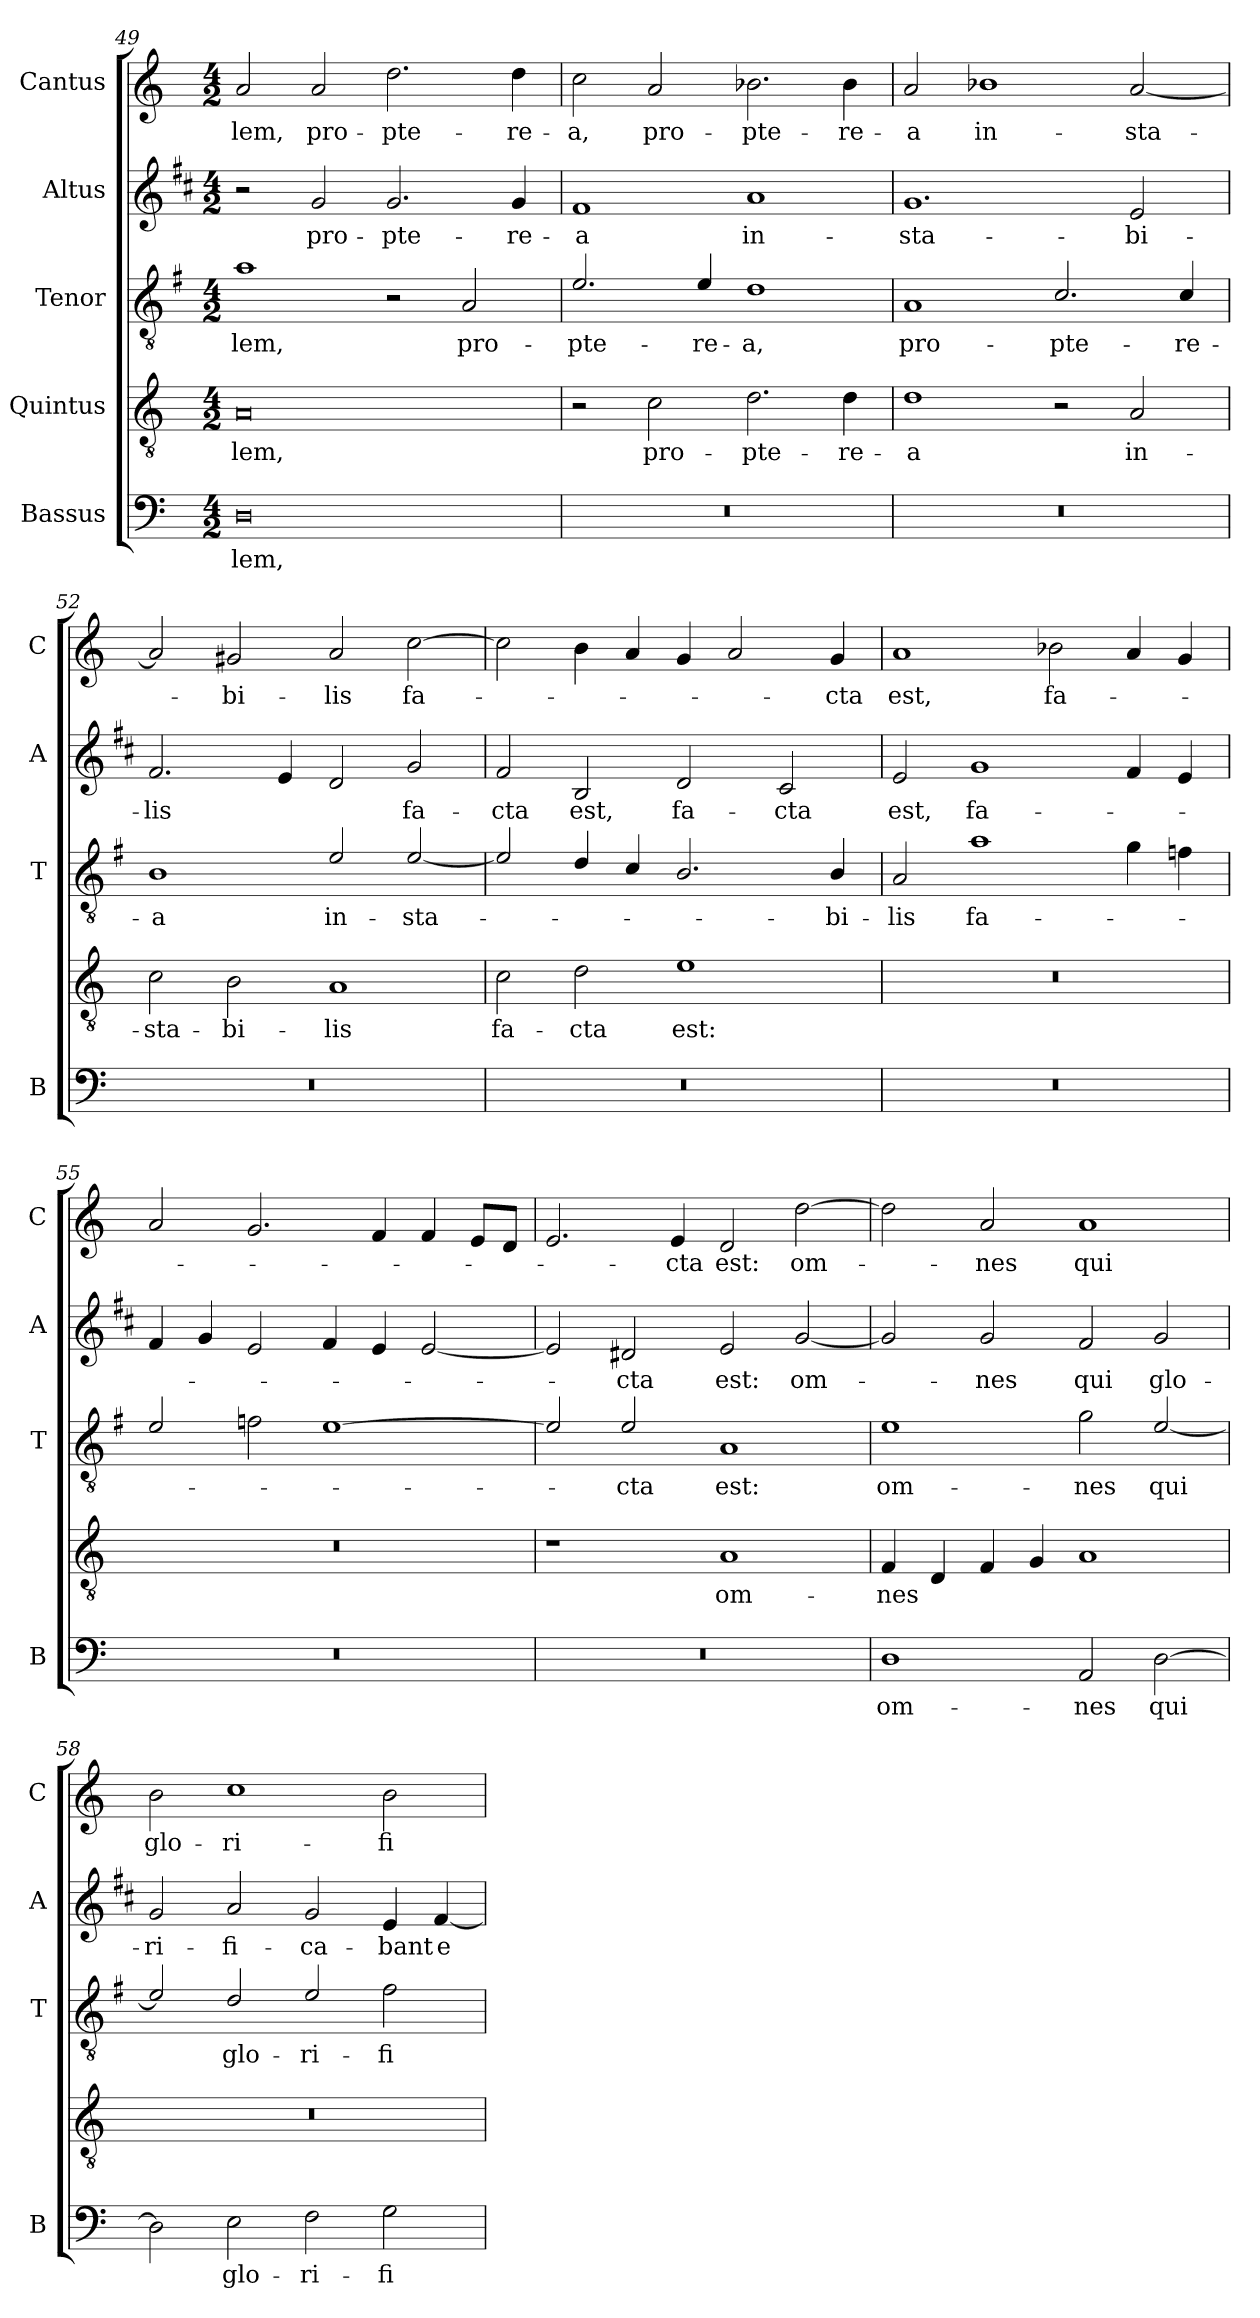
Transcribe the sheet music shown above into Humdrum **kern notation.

**kern	**text	**kern	**text	**kern	**text	**kern	**text	**kern	**text
*part5	*part5	*part4	*part4	*part3	*part3	*part2	*part2	*part1	*part1
*staff5	*staff5	*staff4	*staff4	*staff3	*staff3	*staff2	*staff2	*staff1	*staff1
*I"Bassus	*	*I"Quintus	*	*I"Tenor	*	*I"Altus	*	*I"Cantus	*
*I'B	*	*	*	*I'T	*	*I'A	*	*I'C	*
*clefF4	*	*clefGv2	*	*clefGv2	*	*clefG2	*	*clefG2	*
*	*	*	*	*ITrd4c7	*	*ITrd1c2	*	*	*
*k[]	*	*k[]	*	*k[]	*	*k[]	*	*k[]	*
*C:	*	*C:	*	*C:	*	*C:	*	*C:	*
*M4/2	*	*M4/2	*	*M4/2	*	*M4/2	*	*M4/2	*
=49	=49	=49	=49	=49	=49	=49	=49	=49	=49
!	!LO:LY:b	!	!LO:LY:b	!	!LO:LY:b	!	!	!	!LO:LY:b
0D	-lem,	0A	-lem,	1d	-lem,	2r	.	2a/	-lem,
!	!	!	!	!	!	!	!LO:LY:b	!	!LO:LY:b
.	.	.	.	.	.	2f/	pro-	2a/	pro-
!	!	!	!	!	!	!	!LO:LY:b	!	!LO:LY:b
.	.	.	.	2r	.	2.f/	-pte-	2.dd\	-pte-
!	!	!	!	!	!LO:LY:b	!	!	!	!
.	.	.	.	2D/	pro-	.	.	.	.
!	!	!	!	!	!	!	!LO:LY:b	!	!LO:LY:b
.	.	.	.	.	.	4f/	-re-	4dd\	-re-
=50	=50	=50	=50	=50	=50	=50	=50	=50	=50
!	!	!	!	!	!LO:LY:b	!	!LO:LY:b	!	!LO:LY:b
0r	.	2r	.	2.A/	-pte-	1e	-a	2cc\	-a,
!	!	!	!LO:LY:b	!	!	!	!	!	!LO:LY:b
.	.	2c\	pro-	.	.	.	.	2a/	pro-
!	!	!	!	!	!LO:LY:b	!	!	!	!
.	.	.	.	4A/	-re-	.	.	.	.
!	!	!	!LO:LY:b	!	!LO:LY:b	!	!LO:LY:b	!	!LO:LY:b
.	.	2.d\	-pte-	1G	-a,	1g	in-	2.b-X\	-pte-
!	!	!	!LO:LY:b	!	!	!	!	!	!LO:LY:b
.	.	4d\	-re-	.	.	.	.	4b-\	-re-
=51	=51	=51	=51	=51	=51	=51	=51	=51	=51
!	!	!	!LO:LY:b	!	!LO:LY:b	!	!LO:LY:b	!	!LO:LY:b
0r	.	1d	-a	1D	pro-	1.f	-sta-	2a/	-a
!	!	!	!	!	!	!	!	!	!LO:LY:b
.	.	.	.	.	.	.	.	1b-X	in-
!	!	!	!	!	!LO:LY:b	!	!	!	!
.	.	2r	.	2.F/	-pte-	.	.	.	.
!	!	!	!LO:LY:b	!	!	!	!LO:LY:b	!	!LO:LY:b
.	.	2A/	in-	.	.	2d/	-bi-	[2a/	-sta-
!	!	!	!	!	!LO:LY:b	!	!	!	!
.	.	.	.	4F/	-re-	.	.	.	.
=52	=52	=52	=52	=52	=52	=52	=52	=52	=52
!	!	!	!LO:LY:b	!	!LO:LY:b	!	!LO:LY:b	!	!
0r	.	2c\	-sta-	1E	-a	2.e/	-lis	2a/]	.
!	!	!	!LO:LY:b	!	!	!	!	!	!LO:LY:b
.	.	2B\	-bi-	.	.	.	.	2g#X/	-bi-
.	.	.	.	.	.	4d/	.	.	.
!	!	!	!LO:LY:b	!	!LO:LY:b	!	!	!	!LO:LY:b
.	.	1A	-lis	2A/	in-	2c/	.	2a/	-lis
!	!	!	!	!	!LO:LY:b	!	!LO:LY:b	!	!LO:LY:b
.	.	.	.	[2A/	-sta-	2f/	fa-	[2cc\	fa-
=53	=53	=53	=53	=53	=53	=53	=53	=53	=53
!	!	!	!LO:LY:b	!	!	!	!LO:LY:b	!	!
0r	.	2c\	fa-	2A/]	.	2e/	-cta	2cc\]	.
!	!	!	!LO:LY:b	!	!	!	!LO:LY:b	!	!
.	.	2d\	-cta	4G/	.	2A/	est,	4b\	.
.	.	.	.	4F/	.	.	.	4a/	.
!	!	!	!LO:LY:b	!	!	!	!LO:LY:b	!	!
.	.	1e	est:	2.E/	.	2c/	fa-	4g/	.
.	.	.	.	.	.	.	.	2a/	.
!	!	!	!	!	!	!	!LO:LY:b	!	!
.	.	.	.	.	.	2B/	-cta	.	.
!	!	!	!	!	!LO:LY:b	!	!	!	!LO:LY:b
.	.	.	.	4E/	-bi-	.	.	4g/	-cta
!!LO:LB:g=z
=54	=54	=54	=54	=54	=54	=54	=54	=54	=54
!	!	!	!	!	!LO:LY:b	!	!LO:LY:b	!	!LO:LY:b
0r	.	0r	.	2D/	-lis	2d/	est,	1a	est,
!	!	!	!	!	!LO:LY:b	!	!LO:LY:b	!	!
.	.	.	.	1d	fa-	1f	fa-	.	.
!	!	!	!	!	!	!	!	!	!LO:LY:b
.	.	.	.	.	.	.	.	2b-X\	fa-
.	.	.	.	4c\	.	4e/	.	4a/	.
.	.	.	.	4B-X\	.	4d/	.	4g/	.
=55	=55	=55	=55	=55	=55	=55	=55	=55	=55
0r	.	0r	.	2A/	.	4e/	.	2a/	.
.	.	.	.	.	.	4f/	.	.	.
.	.	.	.	2B-X\	.	2d/	.	2.g/	.
.	.	.	.	[1A	.	4e/	.	.	.
.	.	.	.	.	.	4d/	.	4f/	.
.	.	.	.	.	.	[2d/	.	4f/	.
.	.	.	.	.	.	.	.	8e/L	.
.	.	.	.	.	.	.	.	8d/J	.
=56	=56	=56	=56	=56	=56	=56	=56	=56	=56
0r	.	1r	.	2A/]	.	2d/]	.	2.e/	.
!	!	!	!	!	!LO:LY:b	!	!LO:LY:b	!	!
.	.	.	.	2A/	-cta	2c#X/	-cta	.	.
!	!	!	!	!	!	!	!	!	!LO:LY:b
.	.	.	.	.	.	.	.	4e/	-cta
!	!	!	!LO:LY:b	!	!LO:LY:b	!	!LO:LY:b	!	!LO:LY:b
.	.	1A	om-	1D	est:	2d/	est:	2d/	est:
!	!	!	!	!	!	!	!LO:LY:b	!	!LO:LY:b
.	.	.	.	.	.	[2f/	om-	[2dd\	om-
=57	=57	=57	=57	=57	=57	=57	=57	=57	=57
!	!LO:LY:b	!	!LO:LY:b	!	!LO:LY:b	!	!	!	!
1D	om-	4F/	-nes	1A	om-	2f/]	.	2dd\]	.
.	.	4D/	.	.	.	.	.	.	.
!	!	!	!	!	!	!	!LO:LY:b	!	!LO:LY:b
.	.	4F/	.	.	.	2f/	-nes	2a/	-nes
.	.	4G/	.	.	.	.	.	.	.
!	!LO:LY:b	!	!	!	!LO:LY:b	!	!LO:LY:b	!	!LO:LY:b
2AA/	-nes	1A	.	2c\	-nes	2e/	qui	1a	qui
!	!LO:LY:b	!	!	!	!LO:LY:b	!	!LO:LY:b	!	!
[2D\	qui	.	.	[2A/	qui	2f/	glo-	.	.
=58	=58	=58	=58	=58	=58	=58	=58	=58	=58
!	!	!	!	!	!	!	!LO:LY:b	!	!LO:LY:b
2D\]	.	0r	.	2A/]	.	2f/	-ri-	2b\	glo-
!	!LO:LY:b	!	!	!	!LO:LY:b	!	!LO:LY:b	!	!LO:LY:b
2E\	glo-	.	.	2G/	glo-	2g/	-fi-	1cc	-ri-
!	!LO:LY:b	!	!	!	!LO:LY:b	!	!LO:LY:b	!	!
2F\	-ri-	.	.	2A/	-ri-	2f/	-ca-	.	.
!	!LO:LY:b	!	!	!	!LO:LY:b	!	!LO:LY:b	!	!LO:LY:b
2G\	-fi-	.	.	2B\	-fi-	4d/	-bant	2b\	-fi-
!	!	!	!	!	!	!	!LO:LY:b	!	!
.	.	.	.	.	.	[4e/	e-	.	.
=	=	=	=	=	=	=	=	=	=
*-	*-	*-	*-	*-	*-	*-	*-	*-	*-
